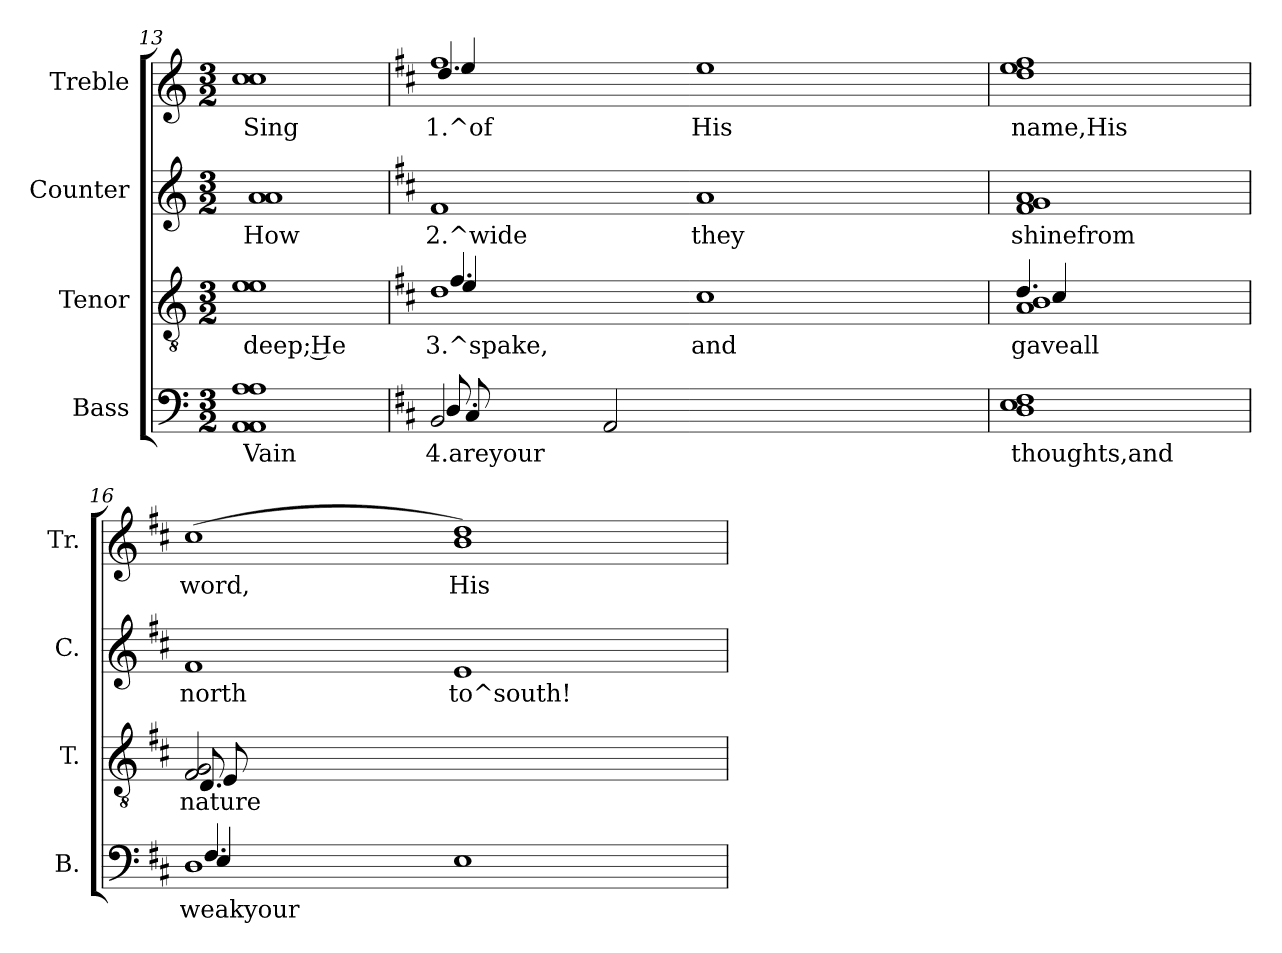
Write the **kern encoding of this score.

**kern	**text	**kern	**text	**kern	**text	**kern	**text
*part4	*part4	*part3	*part3	*part2	*part2	*part1	*part1
*staff4	*staff4	*staff3	*staff3	*staff2	*staff2	*staff1	*staff1
*I"Bass	*	*I"Tenor	*	*I"Counter	*	*I"Treble	*
*I'B.	*	*I'T.	*	*I'C.	*	*I'Tr.	*
*clefF4	*	*clefGv2	*	*clefG2	*	*clefG2	*
*k[]	*	*k[]	*	*k[]	*	*k[]	*
*C:	*	*C:	*	*C:	*	*C:	*
*M3/2	*	*M3/2	*	*M3/2	*	*M3/2	*
=13	=13	=13	=13	=13	=13	=13	=13
!	!LO:LY:b:rj	!	!LO:LY:b:rj	!	!LO:LY:b:rj	!	!LO:LY:b:rj
1A 1AA 1AA 1A	Vain	1e 1e	deep; He	1a 1a	How	1cc 1cc	Sing
!!LO:PB:g=z
=14	=14	=14	=14	=14	=14	=14	=14
*k[f#c#]	*	*k[f#c#]	*	*k[f#c#]	*	*k[f#c#]	*
*D:	*	*D:	*	*D:	*	*D:	*
*^	*	*	*	*	*	*	*
*	*^	*	*	*	*	*	*	*
!	!	!	!LO:LY:b:rj	!	!LO:LY:b:rj	!	!LO:LY:b:rj	!	!LO:LY:b:rj
*	*	*	*	*^	*	*	*	*^	*
*	*	*	*	*	*^	*	*	*	*	*^	*
(<2BB/	8.D/)	8C#/	4.areyour	(>1d	4.f#/)	4e/	3.^spake,	1f#	2.^wide	(>1ff#	4.dd/)	4ee/	1.^of
.	.	1ryy	.	.	.	.	.	.	.	.	.	.	.
.	1ryy	.	.	.	.	.	.	.	.	.	.	.	.
.	.	.	.	.	.	1..ryy	.	.	.	.	.	1..ryy	.
.	.	.	.	.	1ryy	.	.	.	.	.	1ryy	.	.
!	!	!	!LO:LY:b:rj	!	!	!	!	!	!	!	!	!	!
2AA/	.	.	.	.	.	.	.	.	.	.	.	.	.
!	!	!	!	!	!	!	!LO:LY:b:rj	!	!LO:LY:b:rj	!	!	!	!LO:LY:b:rj
1ryy	.	.	.	1c#	.	.	and	1a	they	1ee	.	.	His
.	.	2..ryy	.	.	.	.	.	.	.	.	.	.	.
.	2ryy	.	.	.	.	.	.	.	.	.	.	.	.
.	.	.	.	.	2ryy	.	.	.	.	.	2ryy	.	.
.	4ryy	.	.	.	.	.	.	.	.	.	.	.	.
.	.	.	.	.	8ryy	.	.	.	.	.	8ryy	.	.
.	16ryy	.	.	.	.	.	.	.	.	.	.	.	.
*	*v	*v	*	*	*	*	*	*	*	*v	*v	*v	*
=15	=15	=15	=15	=15	=15	=15	=15	=15	=15	=15
!	!	!LO:LY:b:rj	!	!	!	!LO:LY:b:rj	!	!LO:LY:b:rj	!	!LO:LY:b:rj
*v	*v	*	*	*	*	*	*	*	*	*
(>1E 1D 1F#	thoughts,and	(>1B 1A	4.d/)	4c#/	gaveall	(<1g 1f# 1a	shinefrom	(>1ff#> 1ee> 1dd>	name,His
.	.	.	.	2.ryy	.	.	.	.	.
.	.	.	2ryy	.	.	.	.	.	.
.	.	.	8ryy	.	.	.	.	.	.
=16	=16	=16	=16	=16	=16	=16	=16	=16	=16
*^	*	*	*	*	*	*	*	*	*
*	*^	*	*	*	*	*	*	*	*	*
!	!	!	!LO:LY:b:rj	!	!	!	!LO:LY:b:rj	!	!LO:LY:b:rj	!	!LO:LY:b:rj
(>1D	4.F#/)	4E/	weakyour	(<2F#/ 2G/	8.D/)	8E/	nature-	1f#	north	(>1cc#	word,
.	.	.	.	.	.	1.ryy	.	.	.	.	.
.	.	.	.	.	1.ryy	.	.	.	.	.	.
.	.	1..ryy	.	.	.	.	.	.	.	.	.
.	1ryy	.	.	.	.	.	.	.	.	.	.
.	.	.	.	1.ryy	.	.	.	.	.	.	.
!	!	!	!LO:LY:b:rj	!	!	!	!	!	!LO:LY:b:rj	!	!LO:LY:b:rj
1E	.	.	.	.	.	.	.	1e	to^south!	1dd 1b)	His
.	2ryy	.	.	.	.	.	.	.	.	.	.
.	.	.	.	.	.	4.ryy	.	.	.	.	.
.	.	.	.	.	4ryy	.	.	.	.	.	.
.	8ryy	.	.	.	.	.	.	.	.	.	.
.	.	.	.	.	16ryy	.	.	.	.	.	.
*v	*v	*v	*	*	*	*	*	*	*	*	*
*	*	*v	*v	*v	*	*	*	*	*
=	=	=	=	=	=	=	=
*-	*-	*-	*-	*-	*-	*-	*-
